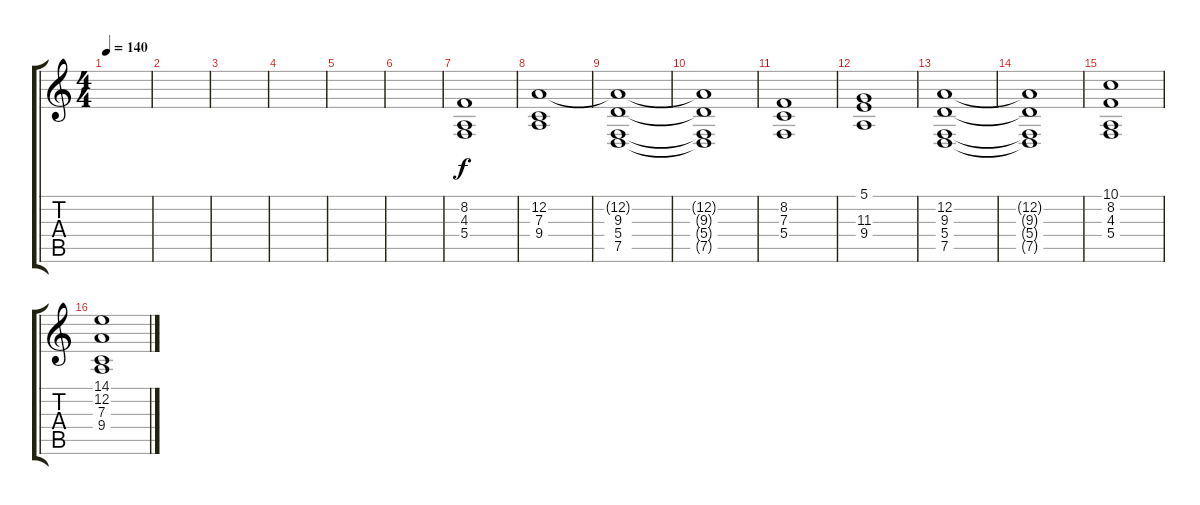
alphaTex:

\track "" {instrument stringensemble1}
\staff {score tabs}
\tuning (D4 A3 F3 C3 G2 D2) {hide}
\ts (4 4)
\tempo 140
\clef g2
\ks c
|
|
|
|
|
|
(8.2 4.3 5.4).1 |
(12.2 7.3 9.4).1 |
(12.2{t} 9.3 5.4 7.5).1 |
(12.2{t} 9.3{t} 5.4{t} 7.5{t}).1 |
(8.2 7.3 5.4).1 |
(5.1 11.3 9.4).1 |
(12.2 9.3 5.4 7.5).1 |
(12.2{t} 9.3{t} 5.4{t} 7.5{t}).1 |
(10.1 8.2 4.3 5.4).1 |
(14.1 12.2 7.3 9.4).1
